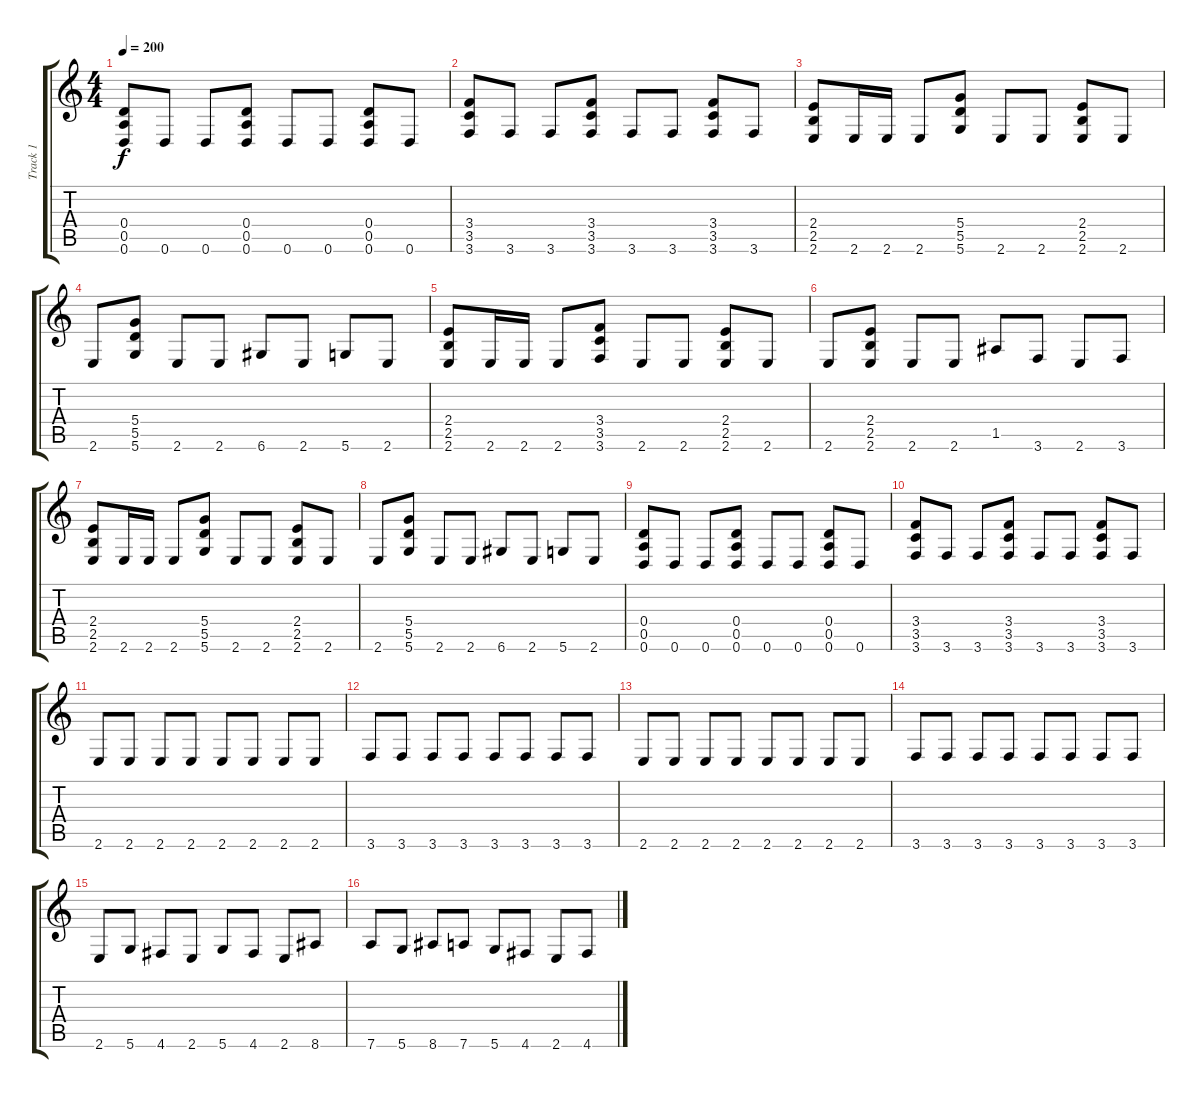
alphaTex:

\track ("Track 1" "Track 1") {instrument acousticguitarsteel}
\staff {score tabs}
\tuning (E4 B3 G3 D3 A2 D2) {hide}
\ts (4 4)
\tempo 200
\clef g2
\ks c
(0.4 0.5 0.6).8{dy f} 0.6.8 0.6.8 (0.4 0.5 0.6).8 0.6.8 0.6.8 (0.4 0.5 0.6).8 0.6.8 |
(3.4 3.5 3.6).8 3.6.8 3.6.8 (3.4 3.5 3.6).8 3.6.8 3.6.8 (3.4 3.5 3.6).8 3.6.8 |
(2.4 2.5 2.6).8 2.6.16 2.6.16 2.6.8 (5.4 5.5 5.6).8 2.6.8 2.6.8 (2.4 2.5 2.6).8 2.6.8 |
2.6.8 (5.4 5.5 5.6).8 2.6.8 2.6.8 6.6.8 2.6.8 5.6.8 2.6.8 |
(2.4 2.5 2.6).8 2.6.16 2.6.16 2.6.8 (3.4 3.5 3.6).8 2.6.8 2.6.8 (2.4 2.5 2.6).8 2.6.8 |
2.6.8 (2.4 2.5 2.6).8 2.6.8 2.6.8 1.5.8 3.6.8 2.6.8 3.6.8 |
(2.4 2.5 2.6).8 2.6.16 2.6.16 2.6.8 (5.4 5.5 5.6).8 2.6.8 2.6.8 (2.4 2.5 2.6).8 2.6.8 |
2.6.8 (5.4 5.5 5.6).8 2.6.8 2.6.8 6.6.8 2.6.8 5.6.8 2.6.8 |
(0.4 0.5 0.6).8 0.6.8 0.6.8 (0.4 0.5 0.6).8 0.6.8 0.6.8 (0.4 0.5 0.6).8 0.6.8 |
(3.4 3.5 3.6).8 3.6.8 3.6.8 (3.4 3.5 3.6).8 3.6.8 3.6.8 (3.4 3.5 3.6).8 3.6.8 |
2.6.8 2.6.8 2.6.8 2.6.8 2.6.8 2.6.8 2.6.8 2.6.8 |
3.6.8 3.6.8 3.6.8 3.6.8 3.6.8 3.6.8 3.6.8 3.6.8 |
2.6.8 2.6.8 2.6.8 2.6.8 2.6.8 2.6.8 2.6.8 2.6.8 |
3.6.8 3.6.8 3.6.8 3.6.8 3.6.8 3.6.8 3.6.8 3.6.8 |
2.6.8 5.6.8 4.6.8 2.6.8 5.6.8 4.6.8 2.6.8 8.6.8 |
7.6.8 5.6.8 8.6.8 7.6.8 5.6.8 4.6.8 2.6.8 4.6.8
